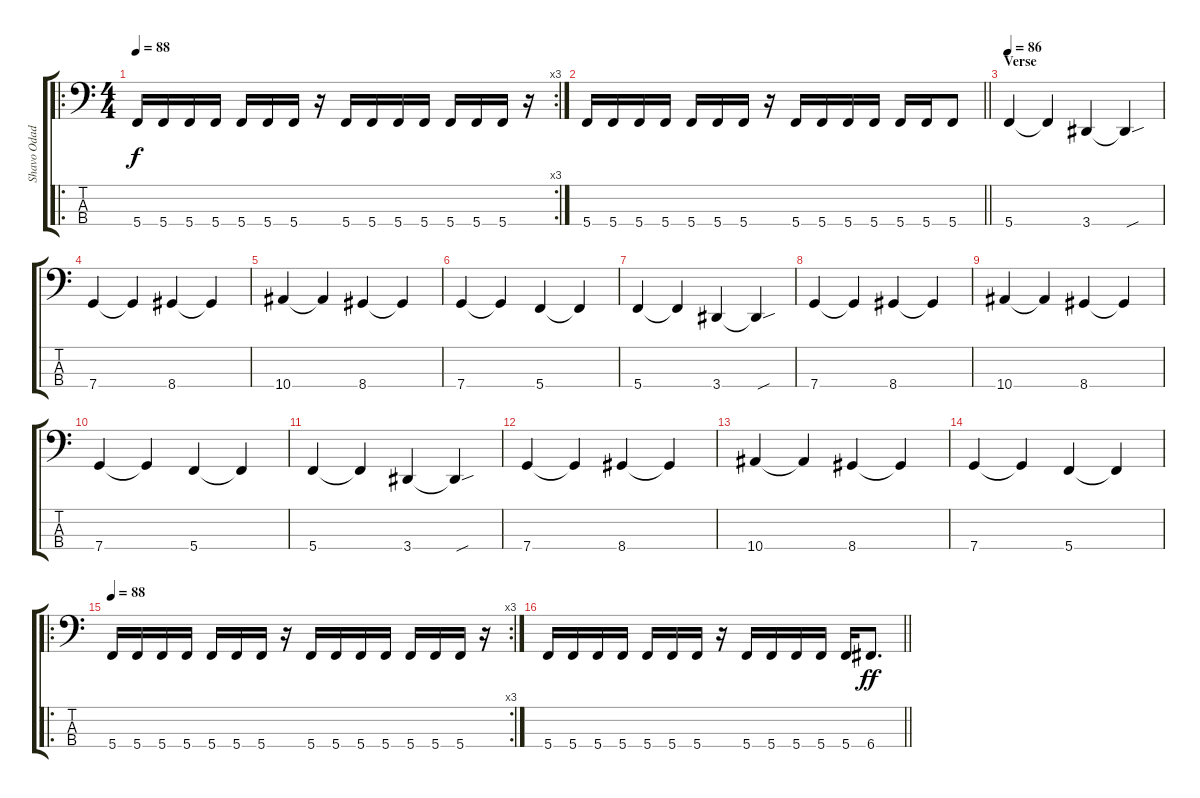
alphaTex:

\track ("Shavo Odadjian" "Shavo Odad") {instrument electricbassfinger}
\staff {score tabs}
\tuning (F2 C2 G1 C1) {hide}
\ro
\rc 3
\ts (4 4)
\tempo 88
\clef f4
\ks c
5.4.16{dy f} 5.4.16 5.4.16 5.4.16 5.4.16 5.4.16 5.4.16 r.16 5.4.16 5.4.16 5.4.16 5.4.16 5.4.16 5.4.16 5.4.16 r.16 |
\barLineRight lightlight
5.4.16 5.4.16 5.4.16 5.4.16 5.4.16 5.4.16 5.4.16 r.16 5.4.16 5.4.16 5.4.16 5.4.16 5.4.16 5.4.16 5.4.8 |
\section ("" "Verse")
\tempo 86
5.4.4 5.4{t}.4 3.4.4 3.4{sou t}.4 |
7.4.4 7.4{t}.4 8.4.4 8.4{t}.4 |
10.4.4 10.4{t}.4 8.4.4 8.4{t}.4 |
7.4.4 7.4{t}.4 5.4.4 5.4{t}.4 |
5.4.4 5.4{t}.4 3.4.4 3.4{sou t}.4 |
7.4.4 7.4{t}.4 8.4.4 8.4{t}.4 |
10.4.4 10.4{t}.4 8.4.4 8.4{t}.4 |
7.4.4 7.4{t}.4 5.4.4 5.4{t}.4 |
5.4.4 5.4{t}.4 3.4.4 3.4{sou t}.4 |
7.4.4 7.4{t}.4 8.4.4 8.4{t}.4 |
10.4.4 10.4{t}.4 8.4.4 8.4{t}.4 |
7.4.4 7.4{t}.4 5.4.4 5.4{t}.4 |
\ro
\rc 3
\tempo 88
5.4.16 5.4.16 5.4.16 5.4.16 5.4.16 5.4.16 5.4.16 r.16 5.4.16 5.4.16 5.4.16 5.4.16 5.4.16 5.4.16 5.4.16 r.16 |
\barLineRight lightlight
5.4.16 5.4.16 5.4.16 5.4.16 5.4.16 5.4.16 5.4.16 r.16 5.4.16 5.4.16 5.4.16 5.4.16 5.4.16 6.4.8{d dy ff}
